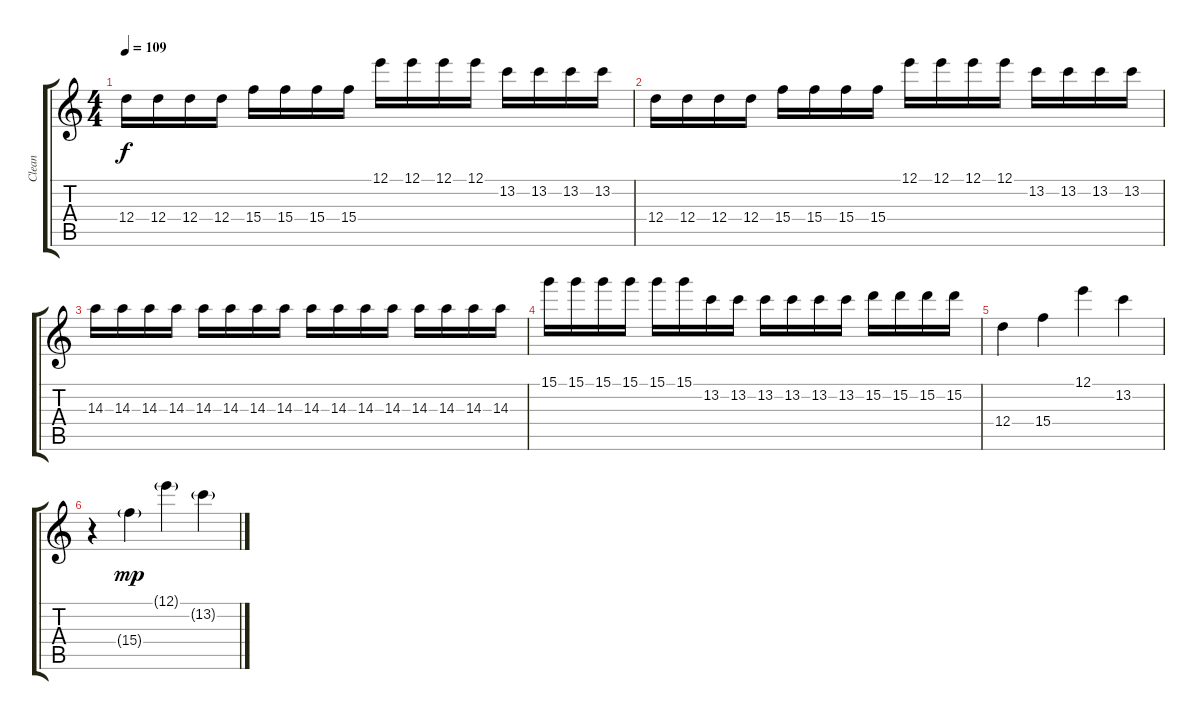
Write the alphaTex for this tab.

\track ("Clean" "Clean") {instrument electricguitarclean}
\staff {score tabs}
\tuning (E4 B3 G3 D3 A2 D2) {hide}
\ts (4 4)
\tempo 109
\clef g2
\ks c
12.4.16{dy f} 12.4.16 12.4.16 12.4.16 15.4.16 15.4.16 15.4.16 15.4.16 12.1.16 12.1.16 12.1.16 12.1.16 13.2.16 13.2.16 13.2.16 13.2.16 |
12.4.16 12.4.16 12.4.16 12.4.16 15.4.16 15.4.16 15.4.16 15.4.16 12.1.16 12.1.16 12.1.16 12.1.16 13.2.16 13.2.16 13.2.16 13.2.16 |
14.3.16 14.3.16 14.3.16 14.3.16 14.3.16 14.3.16 14.3.16 14.3.16 14.3.16 14.3.16 14.3.16 14.3.16 14.3.16 14.3.16 14.3.16 14.3.16 |
15.1.16 15.1.16 15.1.16 15.1.16 15.1.16 15.1.16 13.2.16 13.2.16 13.2.16 13.2.16 13.2.16 13.2.16 15.2.16 15.2.16 15.2.16 15.2.16 |
12.4.4 15.4.4 12.1.4 13.2.4 |
r.4 15.4{g}.4{dy mp} 12.1{g}.4 13.2{g}.4
